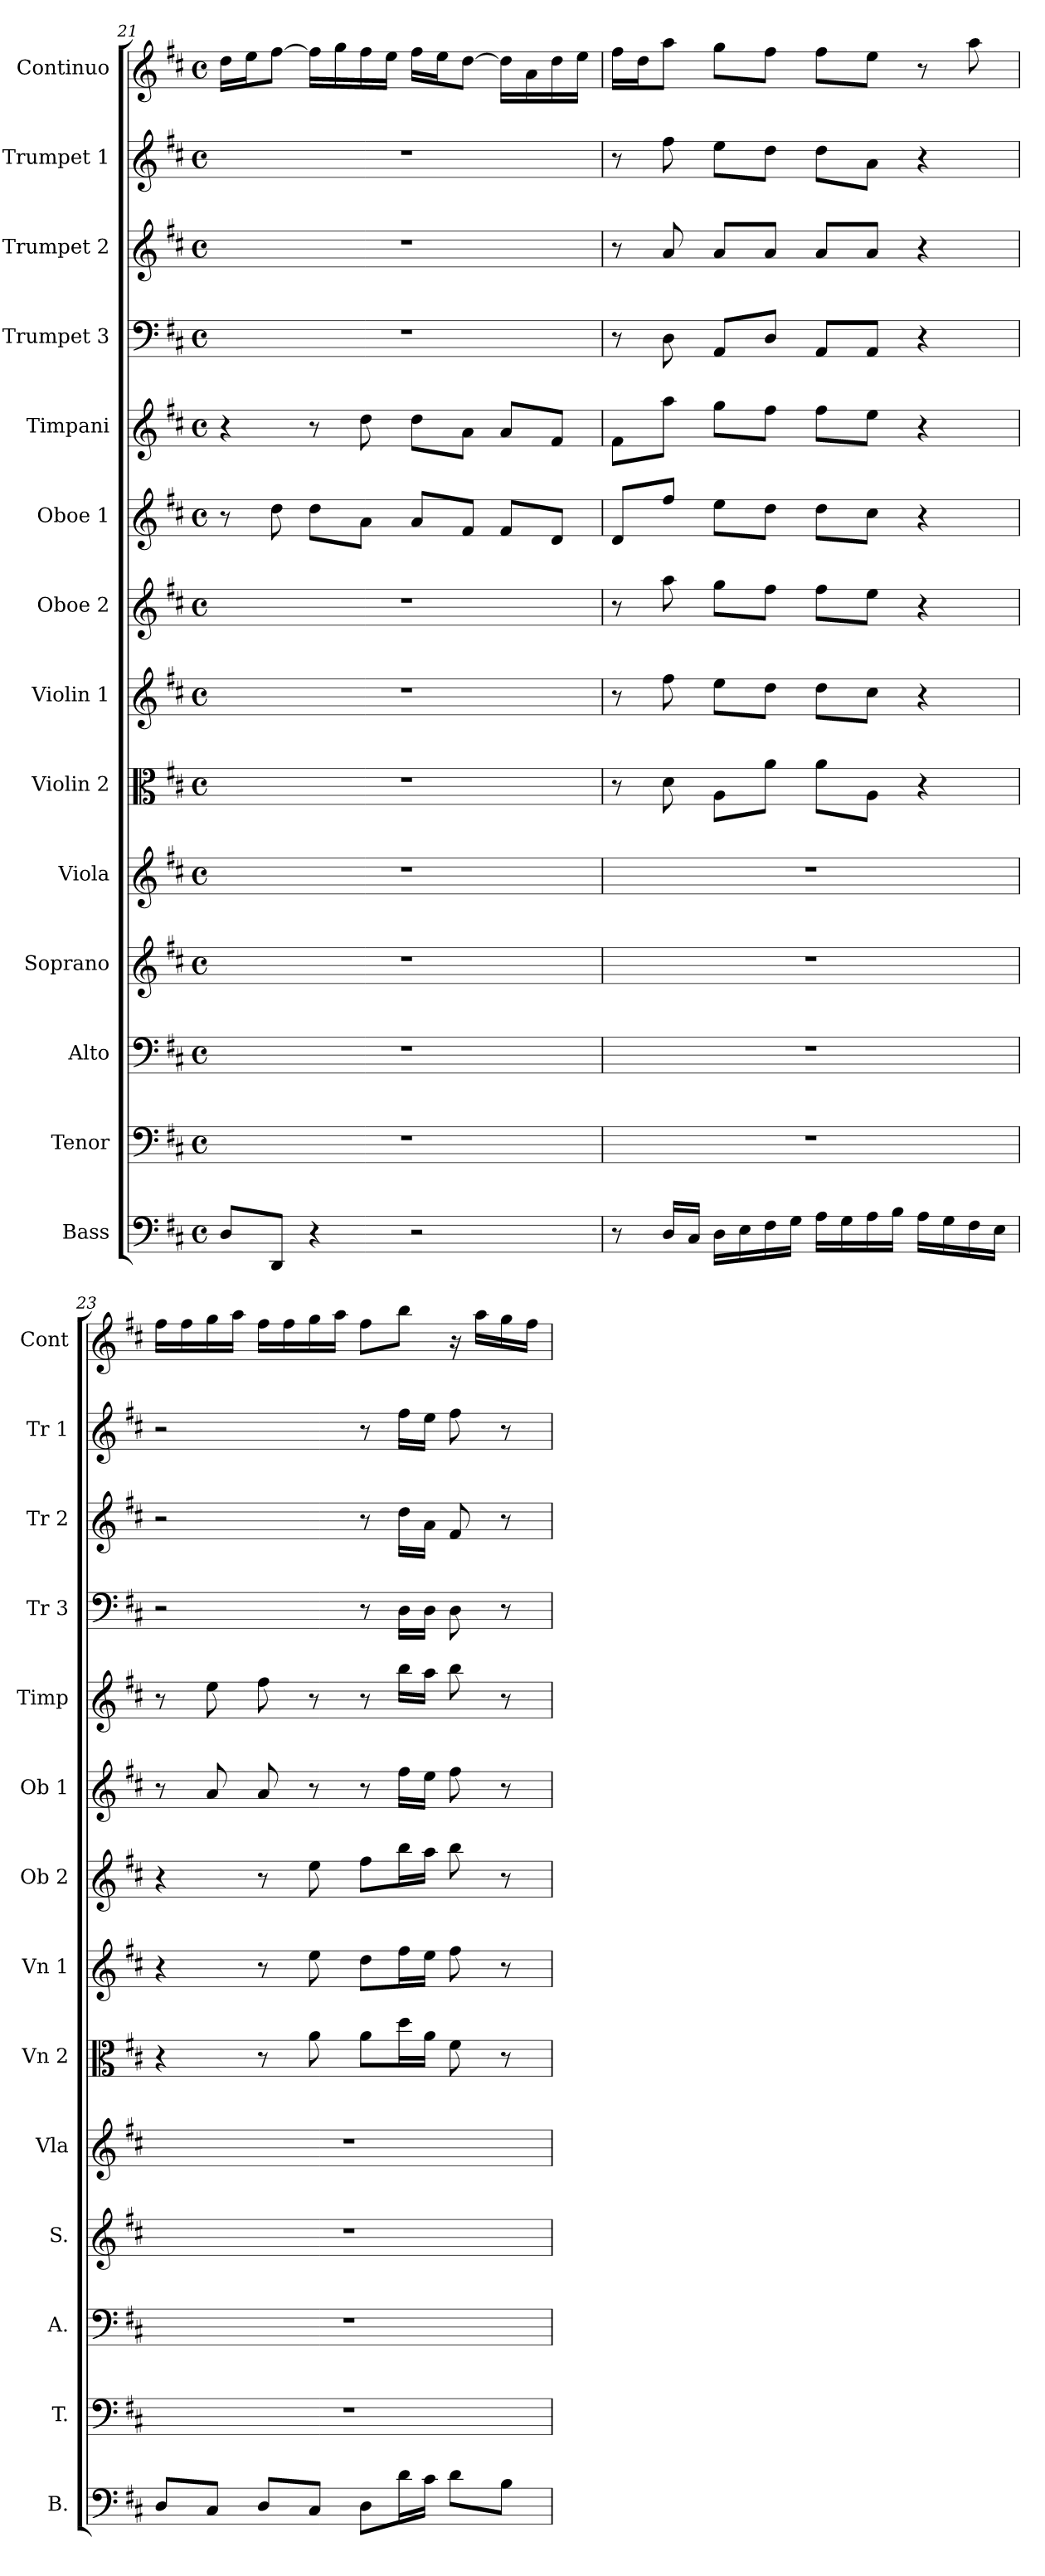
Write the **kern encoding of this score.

**kern	**kern	**kern	**kern	**kern	**kern	**kern	**kern	**kern	**kern	**kern	**kern	**kern	**kern
*part14	*part13	*part12	*part11	*part10	*part9	*part8	*part7	*part6	*part5	*part4	*part3	*part2	*part1
*staff14	*staff13	*staff12	*staff11	*staff10	*staff9	*staff8	*staff7	*staff6	*staff5	*staff4	*staff3	*staff2	*staff1
*I"Bass	*I"Tenor	*I"Alto	*I"Soprano	*I"Viola	*I"Violin 2	*I"Violin 1	*I"Oboe 2	*I"Oboe 1	*I"Timpani	*I"Trumpet 3	*I"Trumpet 2	*I"Trumpet 1	*I"Continuo
*I'B.	*I'T.	*I'A.	*I'S.	*I'Vla	*I'Vn 2	*I'Vn 1	*I'Ob 2	*I'Ob 1	*I'Timp	*I'Tr 3	*I'Tr 2	*I'Tr 1	*I'Cont
!!LO:PB:g=z
*clefF4	*clefF4	*clefF4	*clefG2	*clefG2	*clefC3	*clefG2	*clefG2	*clefG2	*clefG2	*clefF4	*clefG2	*clefG2	*clefG2
*	*	*	*	*	*	*	*	*	*	*	*ITrd1c2	*ITrd1c2	*ITrd1c2
*k[f#c#]	*k[f#c#]	*k[f#c#]	*k[f#c#]	*k[f#c#]	*k[f#c#]	*k[f#c#]	*k[f#c#]	*k[f#c#]	*k[f#c#]	*k[f#c#]	*k[]	*k[]	*k[]
*D:	*D:	*D:	*D:	*D:	*D:	*D:	*D:	*D:	*D:	*D:	*C:	*C:	*C:
*M4/4	*M4/4	*M4/4	*M4/4	*M4/4	*M4/4	*M4/4	*M4/4	*M4/4	*M4/4	*M4/4	*M4/4	*M4/4	*M4/4
*met(c)	*met(c)	*met(c)	*met(c)	*met(c)	*met(c)	*met(c)	*met(c)	*met(c)	*met(c)	*met(c)	*met(c)	*met(c)	*met(c)
=21	=21	=21	=21	=21	=21	=21	=21	=21	=21	=21	=21	=21	=21
8D/L	1r	1r	1r	1r	1r	1r	1r	8r	4r	1r	1r	1r	16cc\LL
.	.	.	.	.	.	.	.	.	.	.	.	.	16dd\J
8DD/J	.	.	.	.	.	.	.	8dd\	.	.	.	.	[8ee\J
4r	.	.	.	.	.	.	.	8dd\L	8r	.	.	.	16ee\LL]
.	.	.	.	.	.	.	.	.	.	.	.	.	16ff\
.	.	.	.	.	.	.	.	8a\J	8dd\	.	.	.	16ee\
.	.	.	.	.	.	.	.	.	.	.	.	.	16dd\JJ
2r	.	.	.	.	.	.	.	8a/L	8dd\L	.	.	.	16ee\LL
.	.	.	.	.	.	.	.	.	.	.	.	.	16dd\J
.	.	.	.	.	.	.	.	8f#/J	8a\J	.	.	.	[8cc\J
.	.	.	.	.	.	.	.	8f#/L	8a/L	.	.	.	16cc\LL]
.	.	.	.	.	.	.	.	.	.	.	.	.	16g\
.	.	.	.	.	.	.	.	8d/J	8f#/J	.	.	.	16cc\
.	.	.	.	.	.	.	.	.	.	.	.	.	16dd\JJ
=22	=22	=22	=22	=22	=22	=22	=22	=22	=22	=22	=22	=22	=22
8r	1r	1r	1r	1r	8r	8r	8r	8d/L	8f#\L	8r	8r	8r	16ee\LL
.	.	.	.	.	.	.	.	.	.	.	.	.	16cc\J
16D/LL	.	.	.	.	8d\	8ff#\	8aa\	8ff#/J	8aa\J	8D\	8g/	8ee\	8gg\J
16C#/JJ	.	.	.	.	.	.	.	.	.	.	.	.	.
16D\LL	.	.	.	.	8A\L	8ee\L	8gg\L	8ee\L	8gg\L	8AA/L	8g/L	8dd\L	8ff\L
16E\	.	.	.	.	.	.	.	.	.	.	.	.	.
16F#\	.	.	.	.	8a\J	8dd\J	8ff#\J	8dd\J	8ff#\J	8D/J	8g/J	8cc\J	8ee\J
16G\JJ	.	.	.	.	.	.	.	.	.	.	.	.	.
16A\LL	.	.	.	.	8a\L	8dd\L	8ff#\L	8dd\L	8ff#\L	8AA/L	8g/L	8cc\L	8ee\L
16G\	.	.	.	.	.	.	.	.	.	.	.	.	.
16A\	.	.	.	.	8A\J	8cc#\J	8ee\J	8cc#\J	8ee\J	8AA/J	8g/J	8g\J	8dd\J
16B\JJ	.	.	.	.	.	.	.	.	.	.	.	.	.
16A\LL	.	.	.	.	4r	4r	4r	4r	4r	4r	4r	4r	8r
16G\	.	.	.	.	.	.	.	.	.	.	.	.	.
16F#\	.	.	.	.	.	.	.	.	.	.	.	.	8gg\
16E\JJ	.	.	.	.	.	.	.	.	.	.	.	.	.
=23	=23	=23	=23	=23	=23	=23	=23	=23	=23	=23	=23	=23	=23
8D/L	1r	1r	1r	1r	4r	4r	4r	8r	8r	2r	2r	2r	16ee\LL
.	.	.	.	.	.	.	.	.	.	.	.	.	16ee\
8C#/J	.	.	.	.	.	.	.	8a/	8ee\	.	.	.	16ff\
.	.	.	.	.	.	.	.	.	.	.	.	.	16gg\JJ
8D/L	.	.	.	.	8r	8r	8r	8a/	8ff#\	.	.	.	16ee\LL
.	.	.	.	.	.	.	.	.	.	.	.	.	16ee\
8C#/J	.	.	.	.	8a\	8ee\	8ee\	8r	8r	.	.	.	16ff\
.	.	.	.	.	.	.	.	.	.	.	.	.	16gg\JJ
8D\L	.	.	.	.	8a\L	8dd\L	8ff#\L	8r	8r	8r	8r	8r	8ee\L
16d\L	.	.	.	.	16dd\L	16ff#\L	16bb\L	16ff#\LL	16bb\LL	16D\LL	16cc\LL	16ee\LL	8aa\J
16c#\JJ	.	.	.	.	16a\JJ	16ee\JJ	16aa\JJ	16ee\JJ	16aa\JJ	16D\JJ	16g\JJ	16dd\JJ	.
8d\L	.	.	.	.	8f#\	8ff#\	8bb\	8ff#\	8bb\	8D\	8e/	8ee\	16r
.	.	.	.	.	.	.	.	.	.	.	.	.	16gg\LL
8B\J	.	.	.	.	8r	8r	8r	8r	8r	8r	8r	8r	16ff\
.	.	.	.	.	.	.	.	.	.	.	.	.	16ee\JJ
=	=	=	=	=	=	=	=	=	=	=	=	=	=
*-	*-	*-	*-	*-	*-	*-	*-	*-	*-	*-	*-	*-	*-
